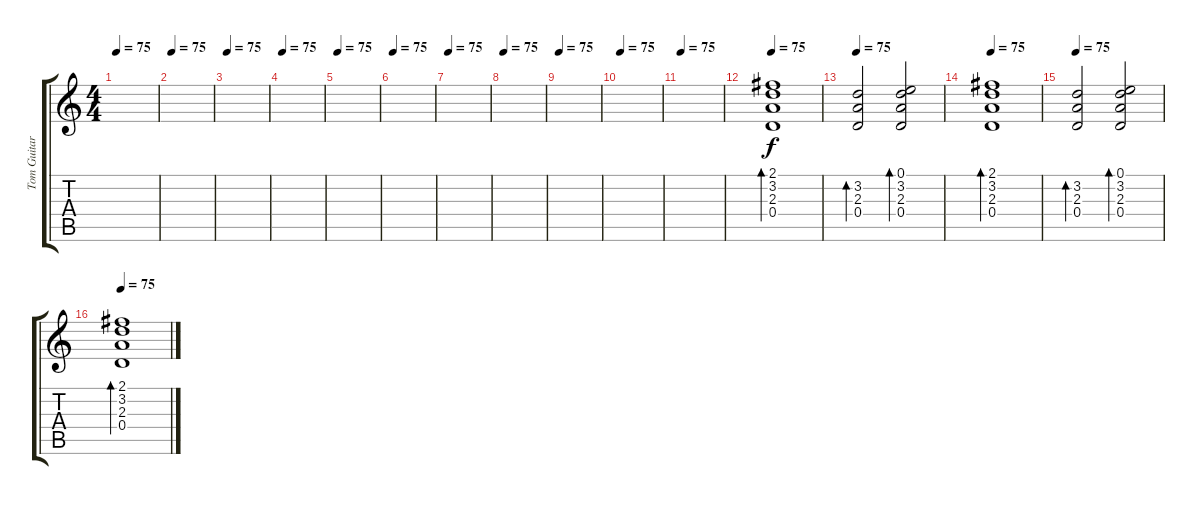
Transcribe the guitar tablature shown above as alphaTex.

\track ("Tom Guitar 2" "Tom Guitar") {instrument distortionguitar}
\staff {score tabs}
\tuning (E4 B3 G3 D3 A2 E2) {hide}
\ts (4 4)
\tempo 75
\clef g2
\ks c
|
\tempo 75
|
\tempo 75
|
\tempo 75
|
\tempo 75
|
\tempo 75
|
\tempo 75
|
\tempo 75
|
\tempo 75
|
\tempo 75
|
\tempo 75
|
\tempo 75
(2.1 3.2 2.3 0.4).1{bd 60 dy f instrument electricguitarclean} |
\tempo 75
(3.2 2.3 0.4).2{bd 60 instrument electricguitarclean} (0.1 3.2 2.3 0.4).2{bd 60 instrument electricguitarclean} |
\tempo 75
(2.1 3.2 2.3 0.4).1{bd 60 instrument electricguitarclean} |
\tempo 75
(3.2 2.3 0.4).2{bd 60 instrument electricguitarclean} (0.1 3.2 2.3 0.4).2{bd 60 instrument electricguitarclean} |
\tempo 75
(2.1 3.2 2.3 0.4).1{bd 60 instrument electricguitarclean}
